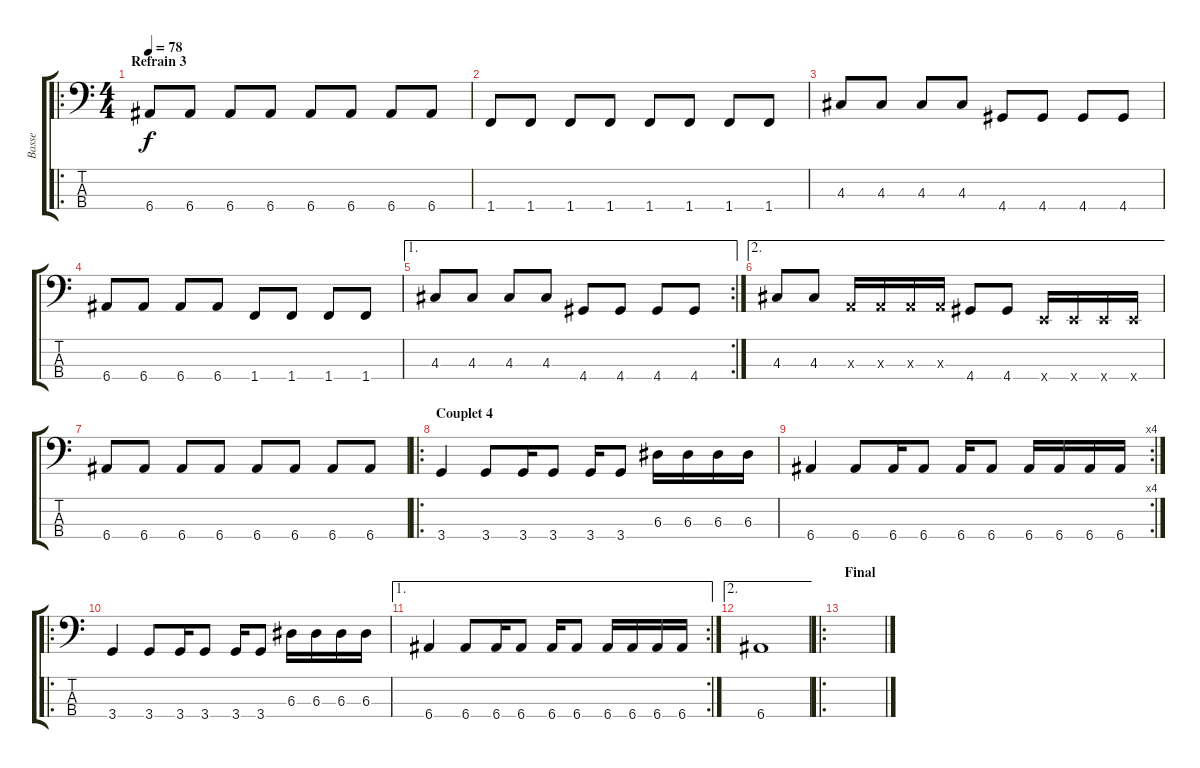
\track ("Basse" "Basse") {instrument electricbasspick}
\staff {score tabs}
\tuning (G2 D2 A1 E1) {hide}
\ro
\ts (4 4)
\section ("" "Refrain 3")
\tempo 78
\clef f4
\ks c
6.4.8{dy f} 6.4.8 6.4.8 6.4.8 6.4.8 6.4.8 6.4.8 6.4.8 |
1.4.8 1.4.8 1.4.8 1.4.8 1.4.8 1.4.8 1.4.8 1.4.8 |
4.3.8 4.3.8 4.3.8 4.3.8 4.4.8 4.4.8 4.4.8 4.4.8 |
6.4.8 6.4.8 6.4.8 6.4.8 1.4.8 1.4.8 1.4.8 1.4.8 |
\ae 1
\rc 2
4.3.8 4.3.8 4.3.8 4.3.8 4.4.8 4.4.8 4.4.8 4.4.8 |
\ae 2
4.3.8 4.3.8 0.3{x}.16 0.3{x}.16 0.3{x}.16 0.3{x}.16 4.4.8 4.4.8 0.4{x}.16 0.4{x}.16 0.4{x}.16 0.4{x}.16 |
6.4.8 6.4.8 6.4.8 6.4.8 6.4.8 6.4.8 6.4.8 6.4.8 |
\ro
\section ("" "Couplet 4")
3.4.4 3.4.8 3.4.16 3.4.8 3.4.16 3.4.8 6.3.16 6.3.16 6.3.16 6.3.16 |
\rc 4
6.4.4 6.4.8 6.4.16 6.4.8 6.4.16 6.4.8 6.4.16 6.4.16 6.4.16 6.4.16 |
\ro
3.4.4 3.4.8 3.4.16 3.4.8 3.4.16 3.4.8 6.3.16 6.3.16 6.3.16 6.3.16 |
\ae 1
\rc 2
6.4.4 6.4.8 6.4.16 6.4.8 6.4.16 6.4.8 6.4.16 6.4.16 6.4.16 6.4.16 |
\ae 2
6.4.1 |
\ro
\section ("" "Final")
